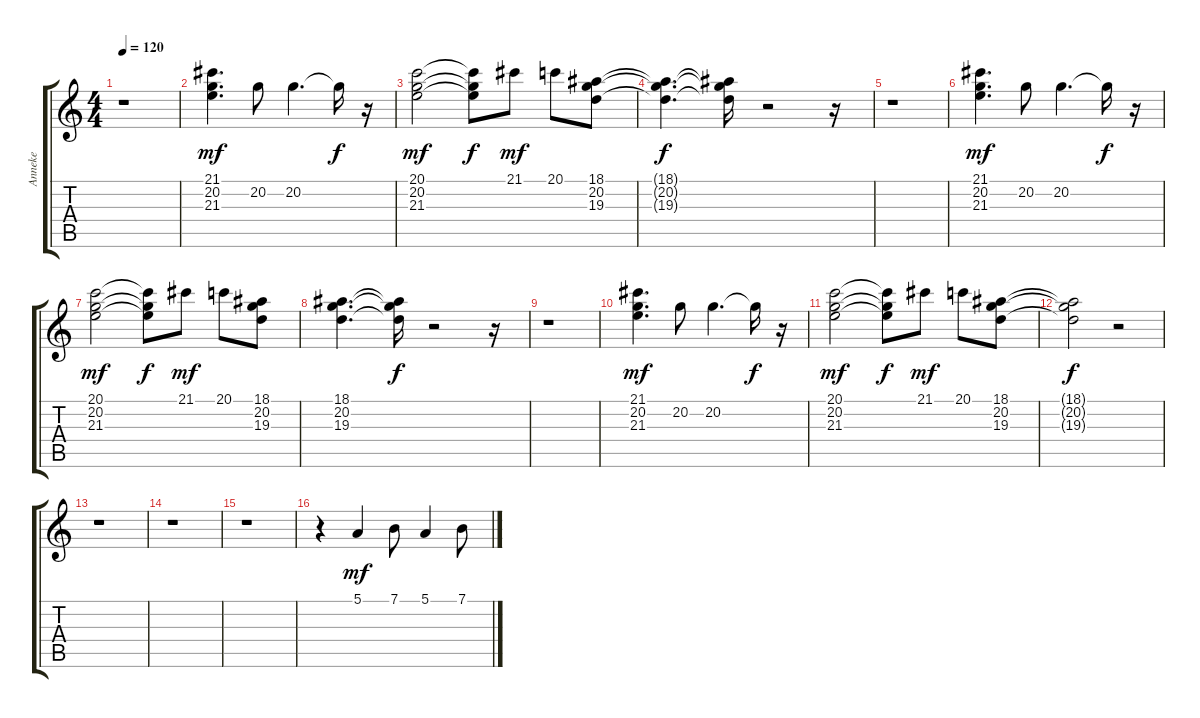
\track ("Anneke" "Anneke") {instrument clarinet}
\staff {score tabs}
\tuning (E4 B3 G3 D3 A2 E2) {hide}
\ts (4 4)
\tempo 120
\clef g2
\ks c
r.1{dy f} |
(21.1 20.2 21.3).4{d dy mf} 20.2.8 20.2.4{d} 20.2{t}.16{dy f} r.16 |
(20.1 20.2 21.3).2{dy mf} (20.1{t} 20.2{t} 21.3{t}).8{dy f} 21.1.8{dy mf} 20.1.8 (18.1 20.2 19.3).8 |
(18.1{t} 20.2{t} 19.3{t}).4{d dy f} (18.1{t} 20.2{t} 19.3{t}).16 r.2 r.16 |
r.1 |
(21.1 20.2 21.3).4{d dy mf} 20.2.8 20.2.4{d} 20.2{t}.16{dy f} r.16 |
(20.1 20.2 21.3).2{dy mf} (20.1{t} 20.2{t} 21.3{t}).8{dy f} 21.1.8{dy mf} 20.1.8 (18.1 20.2 19.3).8 |
(18.1 20.2 19.3).4{d} (18.1{t} 20.2{t} 19.3{t}).16{dy f} r.2 r.16 |
r.1 |
(21.1 20.2 21.3).4{d dy mf} 20.2.8 20.2.4{d} 20.2{t}.16{dy f} r.16 |
(20.1 20.2 21.3).2{dy mf} (20.1{t} 20.2{t} 21.3{t}).8{dy f} 21.1.8{dy mf} 20.1.8 (18.1 20.2 19.3).8 |
(18.1{t} 20.2{t} 19.3{t}).2{dy f} r.2 |
r.1 |
r.1 |
r.1 |
r.4 5.1.4{dy mf} 7.1.8 5.1.4 7.1.8
